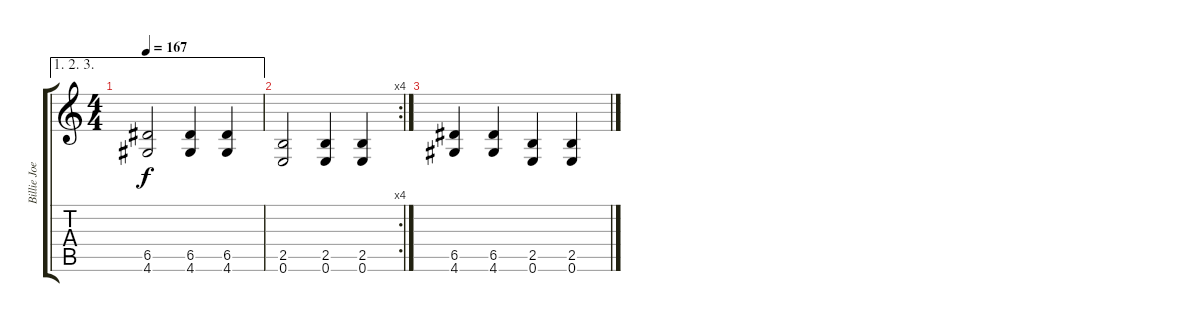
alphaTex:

\track ("Billie Joe Armstrong (Guitar 2)" "Billie Joe") {instrument acousticguitarsteel}
\staff {score tabs}
\tuning (E4 B3 G3 D3 A2 E2) {hide}
\ae (1 2 3)
\ts (4 4)
\tempo 167
\clef g2
\ks c
(6.5 4.6).2{dy f} (6.5 4.6).4 (6.5 4.6).4 |
\rc 4
(2.5 0.6).2 (2.5 0.6).4 (2.5 0.6).4 |
(6.5 4.6).4{volume 13 instrument overdrivenguitar} (6.5 4.6).4 (2.5 0.6).4 (2.5 0.6).4
